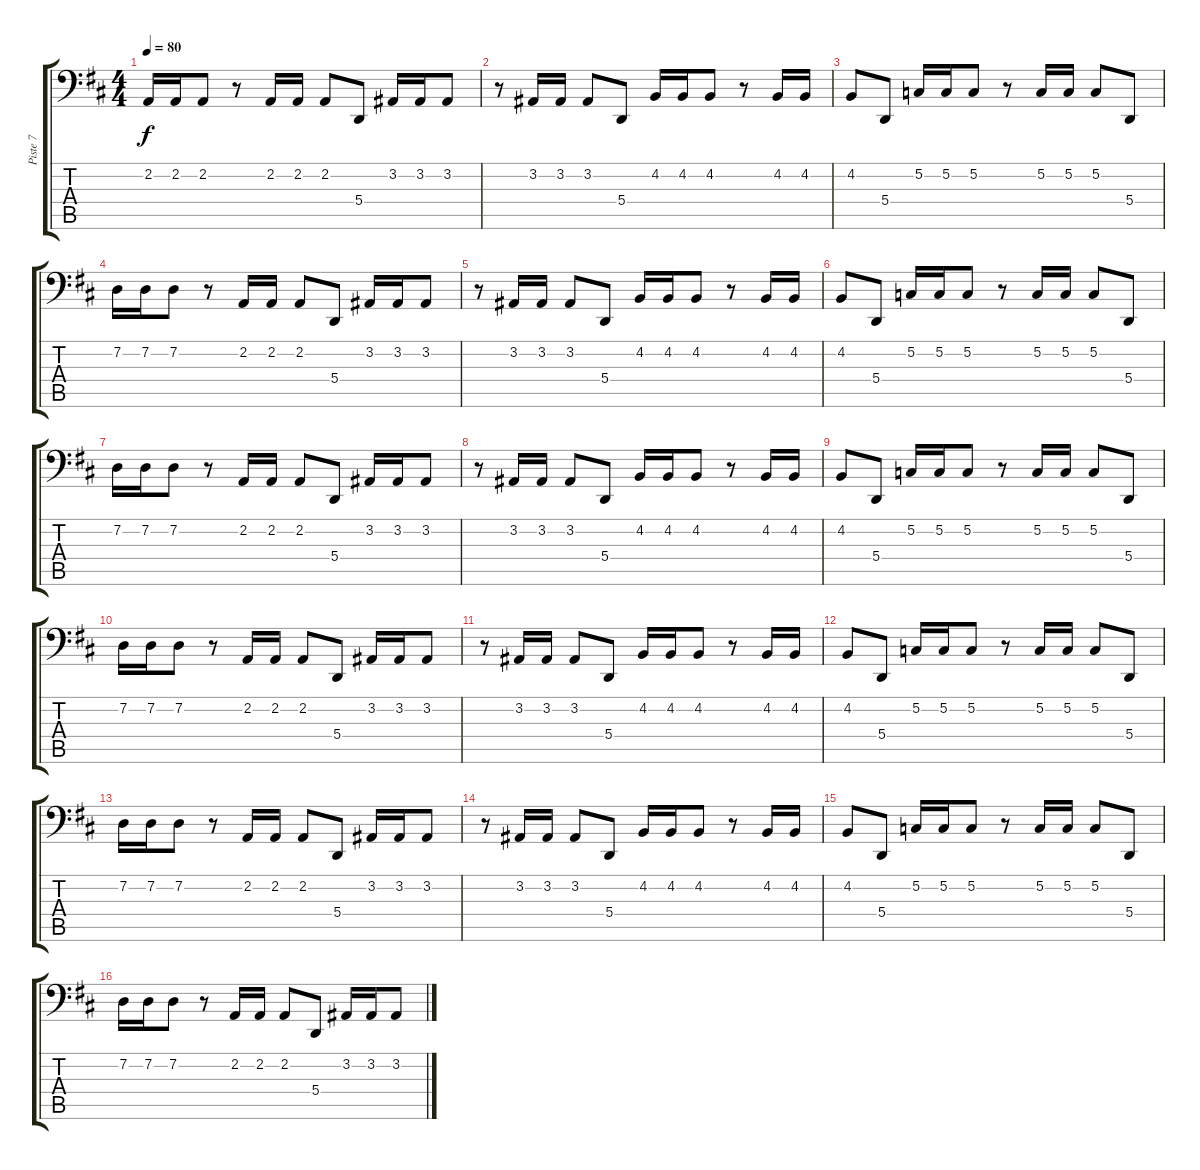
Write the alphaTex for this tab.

\track ("Piste 7" "Piste 7") {instrument stringensemble1}
\staff {score tabs}
\tuning (C3 G2 D2 A1 E1 B0) {hide}
\ts (4 4)
\tempo 80
\clef f4
\ks d
2.2.16{dy f instrument stringensemble1} 2.2.16 2.2.8 r.8 2.2.16 2.2.16 2.2.8 5.4.8 3.2.16 3.2.16 3.2.8 |
r.8 3.2.16 3.2.16 3.2.8 5.4.8 4.2.16 4.2.16 4.2.8 r.8 4.2.16 4.2.16 |
4.2.8 5.4.8 5.2.16 5.2.16 5.2.8 r.8 5.2.16 5.2.16 5.2.8 5.4.8 |
7.2.16 7.2.16 7.2.8 r.8 2.2.16 2.2.16 2.2.8 5.4.8 3.2.16 3.2.16 3.2.8 |
r.8 3.2.16 3.2.16 3.2.8 5.4.8 4.2.16 4.2.16 4.2.8 r.8 4.2.16 4.2.16 |
4.2.8 5.4.8 5.2.16 5.2.16 5.2.8 r.8 5.2.16 5.2.16 5.2.8 5.4.8 |
7.2.16 7.2.16 7.2.8 r.8 2.2.16 2.2.16 2.2.8 5.4.8 3.2.16 3.2.16 3.2.8 |
r.8 3.2.16 3.2.16 3.2.8 5.4.8 4.2.16 4.2.16 4.2.8 r.8 4.2.16 4.2.16 |
4.2.8 5.4.8 5.2.16 5.2.16 5.2.8 r.8 5.2.16 5.2.16 5.2.8 5.4.8 |
7.2.16 7.2.16 7.2.8 r.8 2.2.16 2.2.16 2.2.8 5.4.8 3.2.16 3.2.16 3.2.8 |
r.8 3.2.16 3.2.16 3.2.8 5.4.8 4.2.16 4.2.16 4.2.8 r.8 4.2.16 4.2.16 |
4.2.8 5.4.8 5.2.16 5.2.16 5.2.8 r.8 5.2.16 5.2.16 5.2.8 5.4.8 |
7.2.16 7.2.16 7.2.8 r.8 2.2.16 2.2.16 2.2.8 5.4.8 3.2.16 3.2.16 3.2.8 |
r.8 3.2.16 3.2.16 3.2.8 5.4.8 4.2.16 4.2.16 4.2.8 r.8 4.2.16 4.2.16 |
4.2.8 5.4.8 5.2.16 5.2.16 5.2.8 r.8 5.2.16 5.2.16 5.2.8 5.4.8 |
7.2.16 7.2.16 7.2.8 r.8 2.2.16 2.2.16 2.2.8 5.4.8 3.2.16 3.2.16 3.2.8
